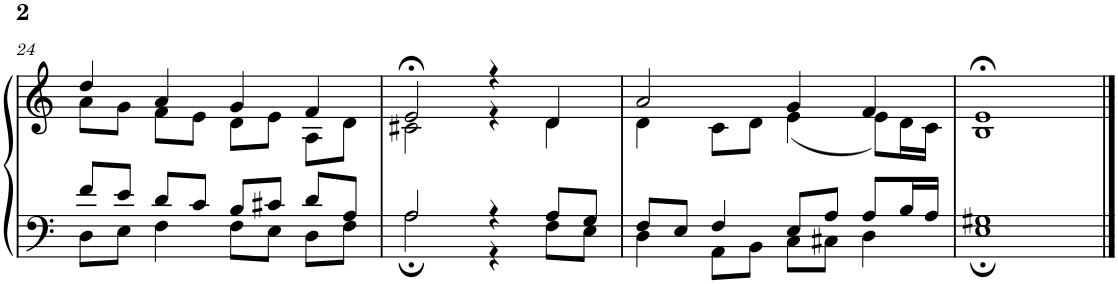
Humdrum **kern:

**kern	**kern
*part1	*part1
*staff2	*staff1
*I"S,A	*
!!LO:PB:g=z
*clefF4	*clefG2
*k[]	*k[]
*M4/4	*M4/4
*met(c)	*met(c)
=24	=24
*^	*^
8f/L	8D\L	4dd/	8a\L
8e/J	8E\J	.	8g\J
8d/L	4F\	4a/	8f\L
8c/J	.	.	8e\J
8B/L	8F\L	4g/	8d\L
8c#X/J	8E\J	.	8e\J
8d/L	8D\L	4f/	8A\L
8A/J	8F\J	.	8d\J
=25	=25	=25	=25
2A/	2A;\	2e;</	2c#X\
4r	4r	4r	4r
8A/L	8F\L	4d/	4d\
8G/J	8E\J	.	.
=26	=26	=26	=26
8F/L	4D\	2a/	4d\
8E/J	.	.	.
4F/	8AA\L	.	8c\L
.	8BB\J	.	8d\J
8E/L	8C\L	4g/	(<4e\
8A/J	8C#X\J	.	.
8A/L	4D\	4f/	8e\L)
16B/L	.	.	16d\L
16A/JJ	.	.	16c\JJ
=27	=27	=27	=27
1G#X	1E;	1e;<	1B
*v	*v	*	*
*	*v	*v
==	==
*-	*-
